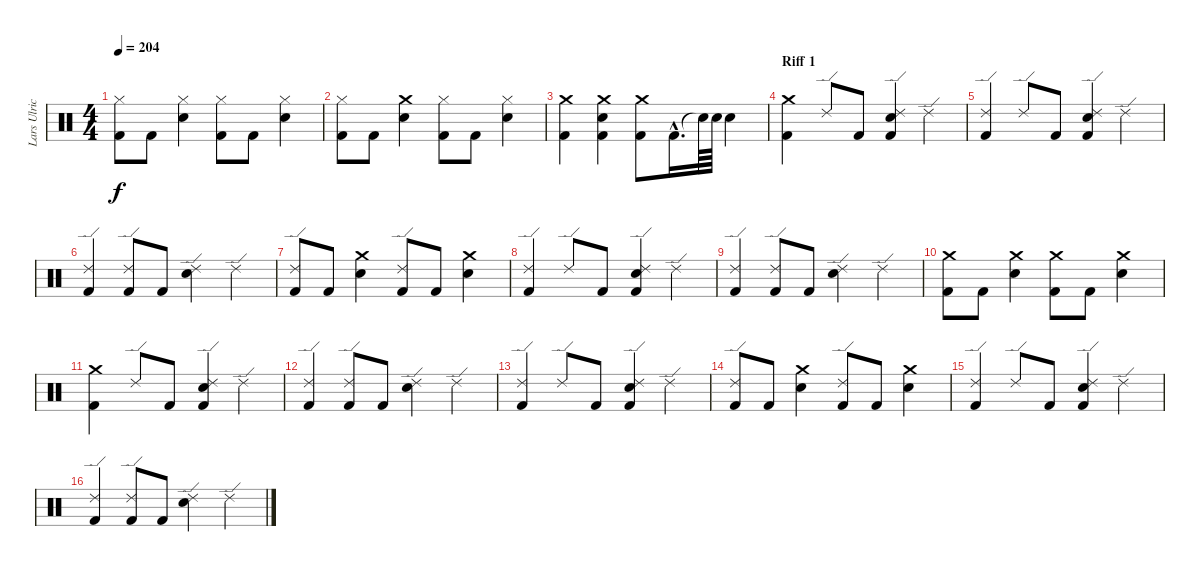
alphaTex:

\track ("Lars Ulrich (Drums)" "Lars Ulric") {instrument percussion}
\staff {score}
\articulation defaults
\ts (4 4)
\tempo 204
\clef neutral
\ks c
("Kick (hit) 2" "Hi-Hat (closed)").8{dy f} "Kick (hit) 2".8 ("Snare (hit) 2" "Hi-Hat (closed)").4 ("Kick (hit) 2" "Hi-Hat (closed)").8 "Kick (hit) 2".8 ("Snare (hit) 2" "Hi-Hat (closed)").4 |
("Kick (hit) 2" "Hi-Hat (closed)").8 "Kick (hit) 2".8 ("Crash medium (hit)" "Snare (hit) 2").4 ("Kick (hit) 2" "Hi-Hat (closed)").8 "Kick (hit) 2".8 ("Snare (hit) 2" "Hi-Hat (closed)").4 |
("Kick (hit) 2" "Crash medium (hit)").4 ("Kick (hit) 2" "Snare (hit) 2" "Crash medium (hit)").4 ("Kick (hit) 2" "Crash medium (hit)").8 "Kick (hit) 2"{hac}.16{d} "Snare (hit)"{t}.64 "Snare (hit) 2".64 "Snare (hit) 2".4 |
\section ("" "Riff 1")
("Kick (hit) 2" "Crash medium (hit)").4 "Ride (edge) 2".8 "Kick (hit) 2".8 ("Kick (hit) 2" "Snare (hit) 2" "Ride (edge) 2").4 "Ride (edge) 2".4 |
("Kick (hit) 2" "Ride (edge) 2").4 "Ride (edge) 2".8 "Kick (hit) 2".8 ("Kick (hit) 2" "Snare (hit) 2" "Ride (edge) 2").4 "Ride (edge) 2".4 |
("Kick (hit) 2" "Ride (edge) 2").4 ("Kick (hit) 2" "Ride (edge) 2").8 "Kick (hit) 2".8 ("Ride (edge) 2" "Snare (hit) 2").4 "Ride (edge) 2".4 |
("Ride (edge) 2" "Kick (hit) 2").8 "Kick (hit) 2".8 ("Snare (hit) 2" "Crash medium (hit)").4 ("Ride (edge) 2" "Kick (hit) 2").8 "Kick (hit) 2".8 ("Snare (hit) 2" "Crash medium (hit)").4 |
("Ride (edge) 2" "Kick (hit) 2").4 "Ride (edge) 2".8 "Kick (hit) 2".8 ("Ride (edge) 2" "Snare (hit) 2" "Kick (hit) 2").4 "Ride (edge) 2".4 |
("Kick (hit) 2" "Ride (edge) 2").4 ("Ride (edge) 2" "Kick (hit) 2").8 "Kick (hit) 2".8 ("Snare (hit) 2" "Ride (edge) 2").4 "Ride (edge) 2".4 |
("Kick (hit) 2" "Crash medium (hit)").8 "Kick (hit) 2".8 ("Snare (hit) 2" "Crash medium (hit)").4 ("Kick (hit) 2" "Crash medium (hit)").8 "Kick (hit) 2".8 ("Snare (hit) 2" "Crash medium (hit)").4 |
("Kick (hit) 2" "Crash medium (hit)").4 "Ride (edge) 2".8 "Kick (hit) 2".8 ("Kick (hit) 2" "Snare (hit) 2" "Ride (edge) 2").4 "Ride (edge) 2".4 |
("Kick (hit) 2" "Ride (edge) 2").4 ("Ride (edge) 2" "Kick (hit) 2").8 "Kick (hit) 2".8 ("Snare (hit) 2" "Ride (edge) 2").4 "Ride (edge) 2".4 |
("Kick (hit) 2" "Ride (edge) 2").4 "Ride (edge) 2".8 "Kick (hit) 2".8 ("Ride (edge) 2" "Snare (hit) 2" "Kick (hit) 2").4 "Ride (edge) 2".4 |
("Ride (edge) 2" "Kick (hit) 2").8 "Kick (hit) 2".8 ("Snare (hit) 2" "Crash medium (hit)").4 ("Ride (edge) 2" "Kick (hit) 2").8 "Kick (hit) 2".8 ("Snare (hit) 2" "Crash medium (hit)").4 |
("Ride (edge) 2" "Kick (hit) 2").4 "Ride (edge) 2".8 "Kick (hit) 2".8 ("Ride (edge) 2" "Snare (hit) 2" "Kick (hit) 2").4 "Ride (edge) 2".4 |
("Kick (hit) 2" "Ride (edge) 2").4 ("Ride (edge) 2" "Kick (hit) 2").8 "Kick (hit) 2".8 ("Snare (hit) 2" "Ride (edge) 2").4 "Ride (edge) 2".4
